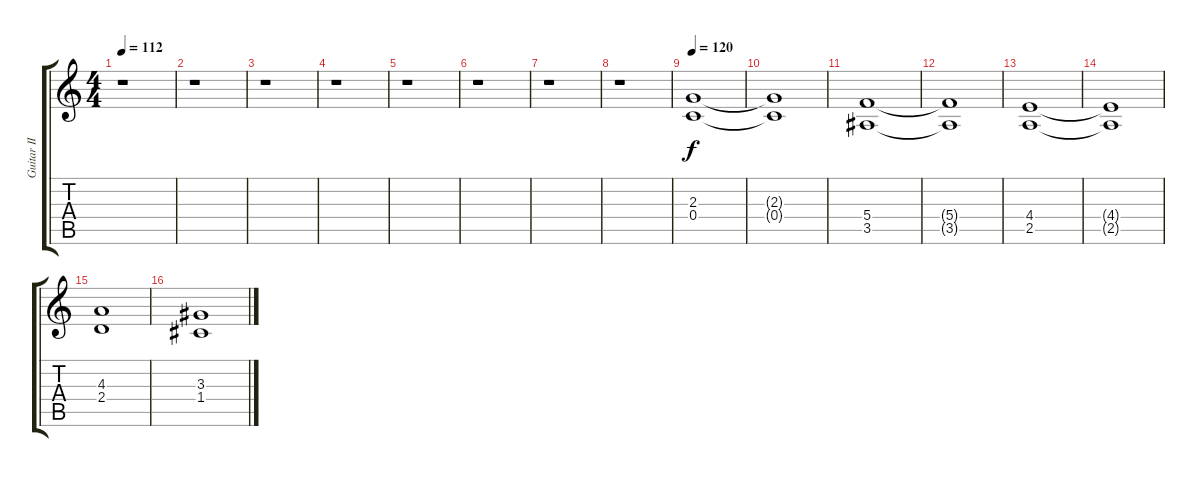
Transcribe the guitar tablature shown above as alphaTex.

\track ("Guitar II" "Guitar II") {instrument distortionguitar}
\staff {score tabs}
\tuning (D4 A3 F3 C3 G2 D2) {hide}
\ts (4 4)
\tempo 112
\clef g2
\ks c
r.1{dy f instrument distortionguitar} |
r.1 |
r.1 |
r.1 |
r.1 |
r.1 |
r.1 |
r.1 |
\tempo 120
(2.3 0.4).1 |
(2.3{t} 0.4{t}).1 |
(5.4 3.5).1 |
(5.4{t} 3.5{t}).1 |
(4.4 2.5).1 |
(4.4{t} 2.5{t}).1 |
(4.3 2.4).1 |
(3.3 1.4).1
